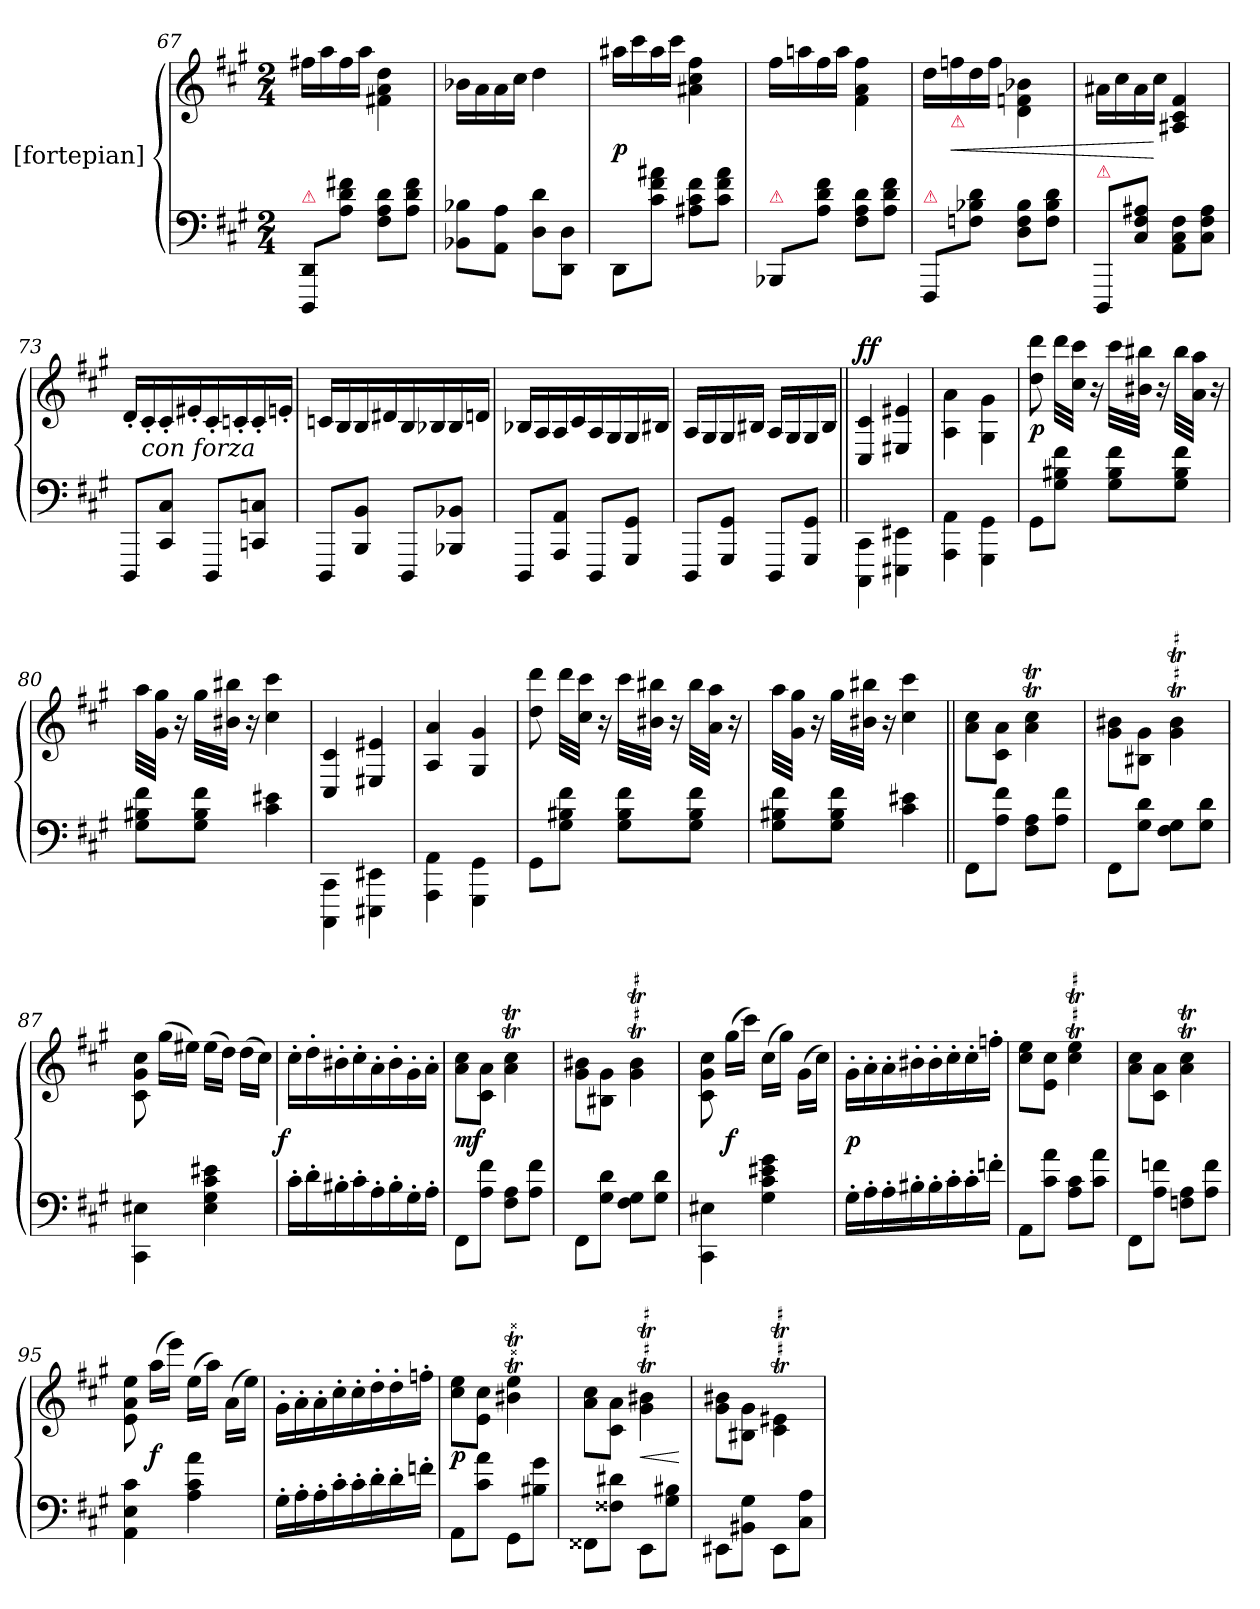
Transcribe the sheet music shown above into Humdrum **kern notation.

**kern	**kern	**dynam
*part2	*part1	*part1
*staff2	*staff1	*staff1
*I"[fortepian]	*I"[fortepian]	*
*clefF4	*clefG2	*
*k[f#c#g#]	*k[f#c#g#]	*
*M2/4	*M2/4	*
=67	=67	=67
!LO:TX:a:color=crimson:t=⚠	!	!
8DDD/ 8DD/L	16ff#X\LL	.
.	16aa\	.
8A\ 8d\ 8f#X\J	16ff#\	.
.	16aa\JJ	.
8F#\ 8A\ 8d\L	4f#X\ 4a\ 4dd\	.
8A\ 8d\ 8f#\J	.	.
=68	=68	=68
8BB-X\ 8B-X\L	16b-X\LL	.
.	16a\	.
8AA\ 8A\J	16a\	.
.	16cc#\JJ	.
8D\ 8d\L	4dd\	.
8DD\ 8D\J	.	.
=69	=69	=69
8DD\L	16aa#X\LL	p
.	16ccc#\	.
8c#\ 8f#\ 8a#X\J	16aa#\	.
.	16ccc#\JJ	.
8A#X\ 8c#\ 8f#\L	4a#X\ 4cc#\ 4ff#\	.
8c#\ 8f#\ 8a#\J	.	.
=70	=70	=70
!LO:TX:a:color=crimson:t=⚠	!	!
8BBB-X/L	16ff#\LL	.
.	16aan\	.
8A\ 8d\ 8f#\J	16ff#\	.
.	16aa\JJ	.
8F#\ 8A\ 8d\L	4f#\ 4a\ 4ff#\	.
8A\ 8d\ 8f#\J	.	.
=71	=71	=71
!LO:TX:a:color=crimson:t=⚠	!	!
8FFF#/L	16dd\LL	.
!	!LO:TX:b:color=crimson:t=⚠	!
!	!	!LO:HP:b
.	16ffn\	<
8Fn\ 8B-X\ 8d\J	16dd\	.
.	16ff\JJ	.
8D\ 8F\ 8B-\L	4d\ 4fn\ 4b-X\	.
8F\ 8B-\ 8d\J	.	.
=72	=72	=72
!LO:TX:a:color=crimson:t=⚠	!	!
8DDD/L	16a#X\LL	.
.	16cc#\	.
8C#\ 8F#\ 8A#X\J	16a#\	.
.	16cc#\JJ	[
8AA\ 8C#\ 8F#\L	4A#X/ 4c#/ 4f#/	.
8C#\ 8F#\ 8A#\J	.	.
=73	=73	=73
8DDD/L	16d'/LL	.
!	!LO:TX:b:i:t=con forza	!
.	16c#'/	.
8CC#/ 8C#/J	16c#'/	.
.	16e#X'/	.
8DDD/L	16c#'/	.
.	16cn'/	.
8CCn/ 8Cn/J	16c'/	.
.	16en'/JJ	.
=74	=74	=74
8DDD/L	16cn/LL	.
.	16B/	.
8BBB/ 8BB/J	16B/	.
.	16d#X/	.
8DDD/L	16B/	.
.	16B-X/	.
8BBB-X/ 8BB-X/J	16B-/	.
.	16dn/JJ	.
=75	=75	=75
8DDD/L	16B-X/LL	.
.	16A/	.
8AAA/ 8AA/J	16A/	.
.	16c#/	.
8DDD/L	16A/	.
.	16G#/	.
8GGG#/ 8GG#/J	16G#/	.
.	16B#X/JJ	.
=76	=76	=76
8DDD/L	16A/LL	.
.	16G#/	.
8GGG#/ 8GG#/J	16G#/	.
.	16B#X/JJ	.
8DDD/L	16A/LL	.
.	16G#/	.
8GGG#/ 8GG#/J	16G#/	.
.	16B#/JJ	.
=77||	=77||	=77||
!	!	!LO:DY:a
4CCC#\ 4CC#\	4C#/ 4c#/	ff
4EEE#X\ 4EE#X\	4E#X/ 4e#X/	.
=78	=78	=78
4AAA\ 4AA\	4A\ 4a\	.
4GGG#\ 4GG#\	4G#\ 4g#\	.
=79	=79	=79
8GG#\L	8dd\ 8ddd\	p
8G#\ 8B#X\ 8f#\J	32ddd\LLL	.
.	32cc#\ 32ccc#\JJJ	.
.	16r	.
8G#\ 8B#\ 8f#\L	32ccc#\LLL	.
.	32b#X\ 32bb#X\JJJ	.
.	16r	.
8G#\ 8B#\ 8f#\J	32bb#\LLL	.
.	32a\ 32aa\JJJ	.
.	16r	.
=80	=80	=80
8G#\ 8B#X\ 8f#\L	32aa\LLL	.
.	32g#\ 32gg#\JJJ	.
.	16r	.
8G#\ 8B#\ 8f#\J	32gg#\LLL	.
.	32b#X\ 32bb#X\JJJ	.
.	16r	.
4c#\ 4e#X\	4cc#\ 4ccc#\	.
=81	=81	=81
4CCC#\ 4CC#\	4C#/ 4c#/	.
4EEE#X\ 4EE#X\	4E#X/ 4e#X/	.
=82	=82	=82
4AAA\ 4AA\	4A/ 4a/	.
4GGG#\ 4GG#\	4G#/ 4g#/	.
=83	=83	=83
8GG#\L	8dd\ 8ddd\	.
8G#\ 8B#X\ 8f#\J	32ddd\LLL	.
.	32cc#\ 32ccc#\JJJ	.
.	16r	.
8G#\ 8B#\ 8f#\L	32ccc#\LLL	.
.	32b#X\ 32bb#X\JJJ	.
.	16r	.
8G#\ 8B#\ 8f#\J	32bb#\LLL	.
.	32a\ 32aa\JJJ	.
.	16r	.
=84	=84	=84
8G#\ 8B#X\ 8f#\L	32aa\LLL	.
.	32g#\ 32gg#\JJJ	.
.	16r	.
8G#\ 8B#\ 8f#\J	32gg#\LLL	.
.	32b#X\ 32bb#X\JJJ	.
.	16r	.
4c#\ 4e#X\	4cc#\ 4ccc#\	.
=85||	=85||	=85||
8FF#\L	8a\ 8cc#\L	.
8A\ 8f#\J	8c#\ 8a\J	.
8F#\ 8A\L	4aT\ 4cc#T\	.
8A\ 8f#\J	.	.
=86	=86	=86
8FF#\L	8g#\ 8b#X\L	.
8G#\ 8d\J	8B#X\ 8g#\J	.
8F#\ 8G#\L	4g#T\ 4b#T\	.
8G#\ 8d\J	.	.
=87	=87	=87
4CC#\ 4E#X\	8c#\ 8g#\ 8cc#\	.
.	(16gg#\LL	.
.	16ee#X\JJ)	.
4E#\ 4G#\ 4c#\ 4e#X\	(16ee#\LL	.
.	16dd\JJ)	.
.	(16dd\LL	.
.	16cc#\JJ)	.
=88	=88	=88
!	!	!LO:DY:rj
16c#'\LL	16cc#'\LL	f
16d'\	16dd'\	.
16B#X'\	16b#X'\	.
16c#'\	16cc#'\	.
16A'\	16a'\	.
16B#'\	16b#'\	.
16G#'\	16g#'\	.
16A'\JJ	16a'\JJ	.
=89	=89	=89
8FF#\L	8a\ 8cc#\L	mf
8A\ 8f#\J	8c#\ 8a\J	.
8F#\ 8A\L	4aT\ 4cc#T\	.
8A\ 8f#\J	.	.
=90	=90	=90
8FF#\L	8g#\ 8b#X\L	.
8G#\ 8d\J	8B#X\ 8g#\J	.
8F#\ 8G#\L	4g#T\ 4b#T\	.
8G#\ 8d\J	.	.
=91	=91	=91
4CC#\ 4E#X\	8c#\ 8g#\ 8cc#\	.
.	(16gg#\LL	f
.	16ccc#\JJ)	.
4G#\ 4c#\ 4e#X\ 4g#\	(16cc#\LL	.
.	16gg#\JJ)	.
.	(16g#\LL	.
.	16cc#\JJ)	.
=92	=92	=92
16G#'\LL	16g#'\LL	p
16A'\	16a'\	.
16A'\	16a'\	.
16B#X'\	16b#X'\	.
16B#'\	16b#'\	.
16c#'\	16cc#'\	.
16c#'\	16cc#'\	.
16fn'\JJ	16ffn'\JJ	.
=93	=93	=93
8AA\L	8cc#\ 8ee\L	.
8c#\ 8a\J	8e\ 8cc#\J	.
8A\ 8c#\L	4cc#T\ 4eeT\	.
8c#\ 8a\J	.	.
=94	=94	=94
8FF#\L	8a\ 8cc#\L	.
8A\ 8fn\J	8c#\ 8a\J	.
8Fn\ 8A\L	4aT\ 4cc#T\	.
8A\ 8f\J	.	.
=95	=95	=95
4AA\ 4E\ 4c#\	8e\ 8a\ 8ee\	.
.	(16aa\LL	f
.	16eee\JJ)	.
4A\ 4c#\ 4a\	(16ee\LL	.
.	16aa\JJ)	.
.	(16a\LL	.
.	16ee\JJ)	.
=96	=96	=96
16G#'\LL	16g#'\LL	.
16A'\	16a'\	.
16A'\	16a'\	.
16c#'\	16cc#'\	.
16c#'\	16cc#'\	.
16d'\	16dd'\	.
16d'\	16dd'\	.
16fn'\JJ	16ffn'\JJ	.
=97	=97	=97
8AA\L	8cc#\ 8ee\L	p
8c#\ 8a\J	8e\ 8cc#\J	.
8GG#\L	4b#XT\ 4eeT\	.
8B#X\ 8g#\J	.	.
=98	=98	=98
8FF##X\L	8a\ 8cc#\L	.
8F##X\ 8d#X\J	8c#\ 8a\J	.
!	!	!LO:HP:b
8EE\L	4g#T\ 4b#XT\	<
8G#\ 8B#X\J	.	.
.	.	[
=99	=99	=99
8EE#X\L	8g#\ 8b#X\L	.
8BB#X\ 8G#\J	8B#X\ 8g#\J	.
8EE#\L	4c#T\ 4e#XT\	.
8C#\ 8A\J	.	.
=	=	=
*-	*-	*-
